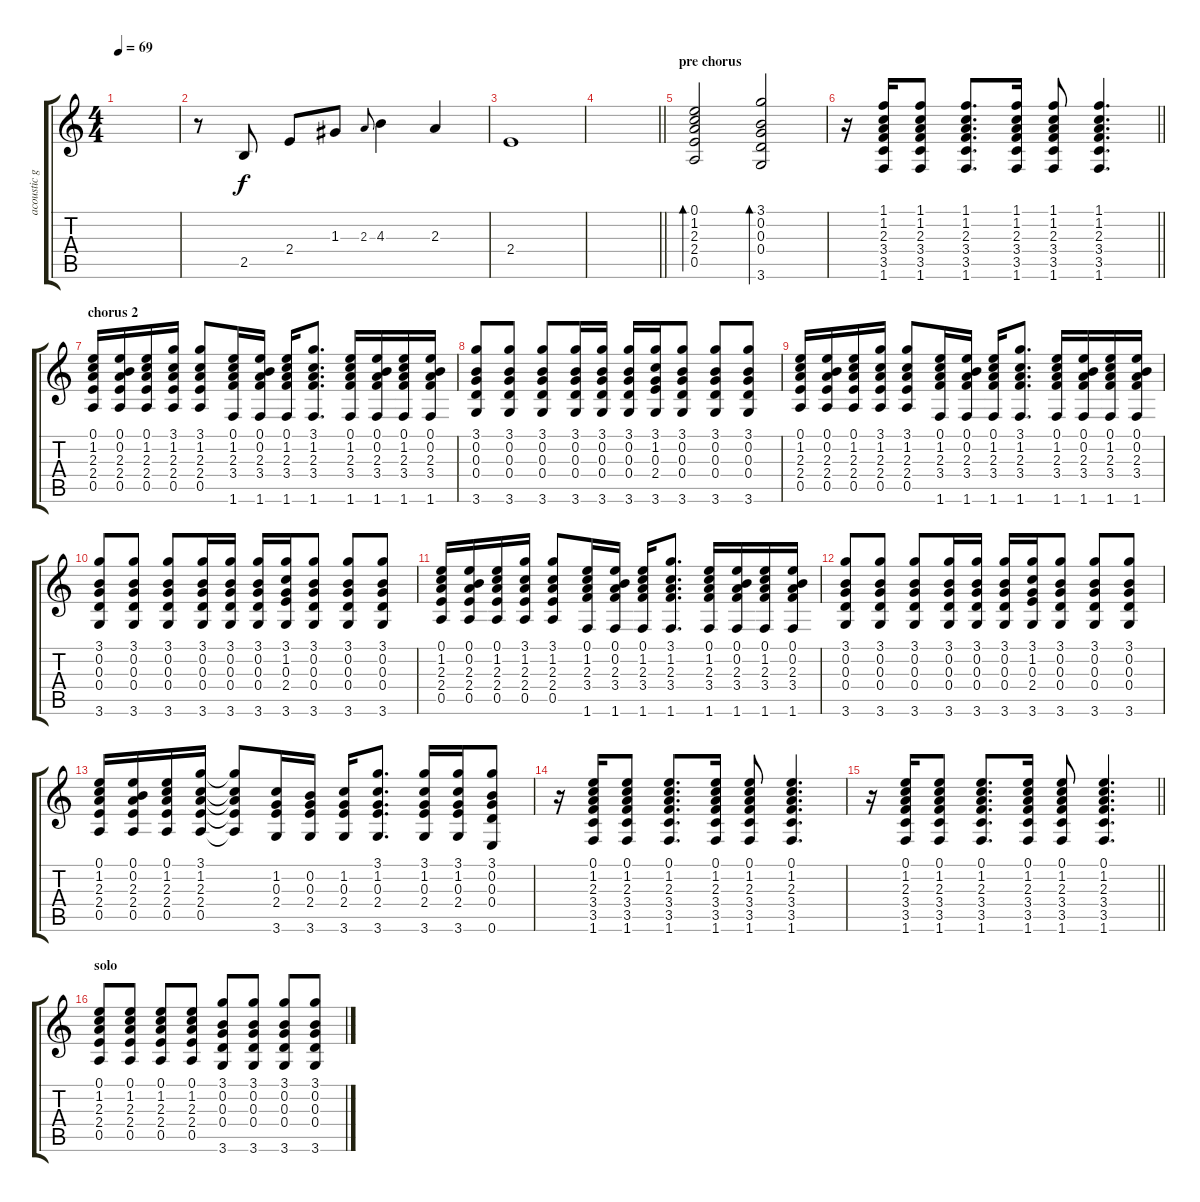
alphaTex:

\track ("acoustic guitar 12ch" "acoustic g") {instrument acousticguitarsteel}
\staff {score tabs}
\tuning (E4 B3 G3 D3 A2 E2) {hide}
\ts (4 4)
\tempo 69
\clef g2
\ks c
|
r.8 2.5.8 2.4.8 1.3.8 2.3.8{gr onbeat} 4.3.4 2.3.4 |
2.4.1 |
\barLineRight lightlight
|
\section ("" "pre chorus")
(0.1 1.2 2.3 2.4 0.5).2{bd 60} (3.1 0.2 0.3 0.4 3.6).2{bd 60} |
\barLineRight lightlight
r.16 (1.1 1.2 2.3 3.4 3.5 1.6).16 (1.1 1.2 2.3 3.4 3.5 1.6).8 (1.1 1.2 2.3 3.4 3.5 1.6).8{d} (1.1 1.2 2.3 3.4 3.5 1.6).16 (1.1 1.2 2.3 3.4 3.5 1.6).8 (1.1 1.2 2.3 3.4 3.5 1.6).4{d} |
\section ("" "chorus 2")
(0.1 1.2 2.3 2.4 0.5).16 (0.1 0.2 2.3 2.4 0.5).16 (0.1 1.2 2.3 2.4 0.5).16 (3.1 1.2 2.3 2.4 0.5).16 (3.1 1.2 2.3 2.4 0.5).8 (0.1 1.2 2.3 3.4 1.6).16 (0.1 0.2 2.3 3.4 1.6).16 (0.1 1.2 2.3 3.4 1.6).16 (3.1 1.2 2.3 3.4 1.6).8{d} (0.1 1.2 2.3 3.4 1.6).16 (0.1 0.2 2.3 3.4 1.6).16 (0.1 1.2 2.3 3.4 1.6).16 (0.1 0.2 2.3 3.4 1.6).16 |
(3.1 0.2 0.3 0.4 3.6).8 (3.1 0.2 0.3 0.4 3.6).8 (3.1 0.2 0.3 0.4 3.6).8 (3.1 0.2 0.3 0.4 3.6).16 (3.1 0.2 0.3 0.4 3.6).16 (3.1 0.2 0.3 0.4 3.6).16 (3.1 1.2 0.3 2.4 3.6).16 (3.1 0.2 0.3 0.4 3.6).8 (3.1 0.2 0.3 0.4 3.6).8 (3.1 0.2 0.3 0.4 3.6).8 |
(0.1 1.2 2.3 2.4 0.5).16 (0.1 0.2 2.3 2.4 0.5).16 (0.1 1.2 2.3 2.4 0.5).16 (3.1 1.2 2.3 2.4 0.5).16 (3.1 1.2 2.3 2.4 0.5).8 (0.1 1.2 2.3 3.4 1.6).16 (0.1 0.2 2.3 3.4 1.6).16 (0.1 1.2 2.3 3.4 1.6).16 (3.1 1.2 2.3 3.4 1.6).8{d} (0.1 1.2 2.3 3.4 1.6).16 (0.1 0.2 2.3 3.4 1.6).16 (0.1 1.2 2.3 3.4 1.6).16 (0.1 0.2 2.3 3.4 1.6).16 |
(3.1 0.2 0.3 0.4 3.6).8 (3.1 0.2 0.3 0.4 3.6).8 (3.1 0.2 0.3 0.4 3.6).8 (3.1 0.2 0.3 0.4 3.6).16 (3.1 0.2 0.3 0.4 3.6).16 (3.1 0.2 0.3 0.4 3.6).16 (3.1 1.2 0.3 2.4 3.6).16 (3.1 0.2 0.3 0.4 3.6).8 (3.1 0.2 0.3 0.4 3.6).8 (3.1 0.2 0.3 0.4 3.6).8 |
(0.1 1.2 2.3 2.4 0.5).16 (0.1 0.2 2.3 2.4 0.5).16 (0.1 1.2 2.3 2.4 0.5).16 (3.1 1.2 2.3 2.4 0.5).16 (3.1 1.2 2.3 2.4 0.5).8 (0.1 1.2 2.3 3.4 1.6).16 (0.1 0.2 2.3 3.4 1.6).16 (0.1 1.2 2.3 3.4 1.6).16 (3.1 1.2 2.3 3.4 1.6).8{d} (0.1 1.2 2.3 3.4 1.6).16 (0.1 0.2 2.3 3.4 1.6).16 (0.1 1.2 2.3 3.4 1.6).16 (0.1 0.2 2.3 3.4 1.6).16 |
(3.1 0.2 0.3 0.4 3.6).8 (3.1 0.2 0.3 0.4 3.6).8 (3.1 0.2 0.3 0.4 3.6).8 (3.1 0.2 0.3 0.4 3.6).16 (3.1 0.2 0.3 0.4 3.6).16 (3.1 0.2 0.3 0.4 3.6).16 (3.1 1.2 0.3 2.4 3.6).16 (3.1 0.2 0.3 0.4 3.6).8 (3.1 0.2 0.3 0.4 3.6).8 (3.1 0.2 0.3 0.4 3.6).8 |
(0.1 1.2 2.3 2.4 0.5).16 (0.1 0.2 2.3 2.4 0.5).16 (0.1 1.2 2.3 2.4 0.5).16 (3.1 1.2 2.3 2.4 0.5).16 (3.1{t} 1.2{t} 2.3{t} 2.4{t} 0.5{t}).8 (1.2 0.3 2.4 3.6).16 (0.2 0.3 2.4 3.6).16 (1.2 0.3 2.4 3.6).16 (3.1 1.2 0.3 2.4 3.6).8{d} (3.1 1.2 0.3 2.4 3.6).16 (3.1 1.2 0.3 2.4 3.6).16 (3.1 0.2 0.3 0.4 0.6).8 |
r.16 (0.1 1.2 2.3 3.4 3.5 1.6).16 (0.1 1.2 2.3 3.4 3.5 1.6).8 (0.1 1.2 2.3 3.4 3.5 1.6).8{d} (0.1 1.2 2.3 3.4 3.5 1.6).16 (0.1 1.2 2.3 3.4 3.5 1.6).8 (0.1 1.2 2.3 3.4 3.5 1.6).4{d} |
\barLineRight lightlight
r.16 (0.1 1.2 2.3 3.4 3.5 1.6).16 (0.1 1.2 2.3 3.4 3.5 1.6).8 (0.1 1.2 2.3 3.4 3.5 1.6).8{d} (0.1 1.2 2.3 3.4 3.5 1.6).16 (0.1 1.2 2.3 3.4 3.5 1.6).8 (0.1 1.2 2.3 3.4 3.5 1.6).4{d} |
\section ("" "solo")
(0.1 1.2 2.3 2.4 0.5).8 (0.1 1.2 2.3 2.4 0.5).8 (0.1 1.2 2.3 2.4 0.5).8 (0.1 1.2 2.3 2.4 0.5).8 (3.1 0.2 0.3 0.4 3.6).8 (3.1 0.2 0.3 0.4 3.6).8 (3.1 0.2 0.3 0.4 3.6).8 (3.1 0.2 0.3 0.4 3.6).8
